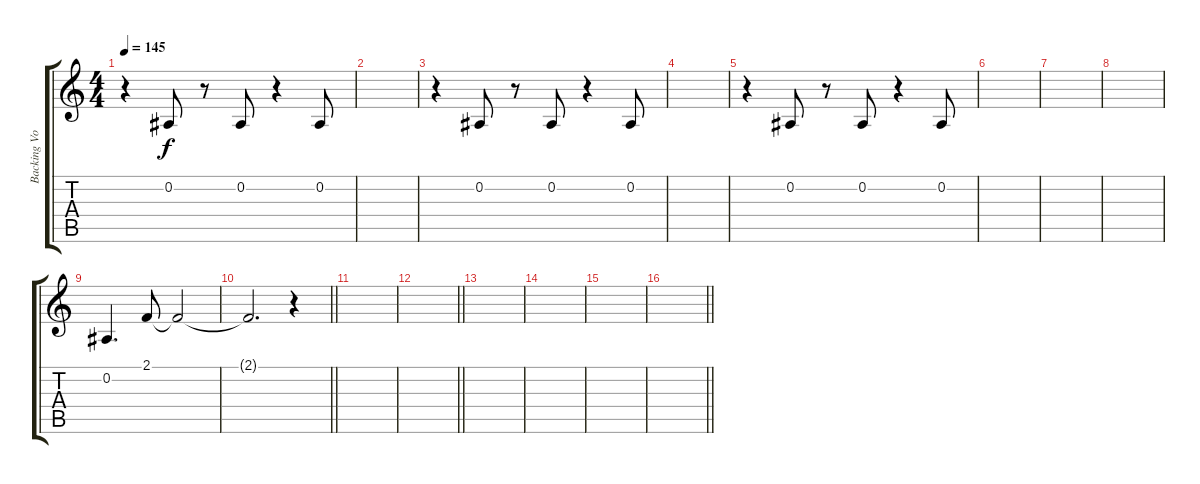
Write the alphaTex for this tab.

\track ("Backing Vocal" "Backing Vo") {instrument viola}
\staff {score tabs}
\tuning (Eb4 Bb3 Gb3 Db3 Ab2 Eb2) {hide}
\ts (4 4)
\tempo 145
\clef g2
\ks c
r.4{dy f} 0.2.8 r.8 0.2.8 r.4 0.2.8 |
|
r.4 0.2.8 r.8 0.2.8 r.4 0.2.8 |
|
r.4 0.2.8 r.8 0.2.8 r.4 0.2.8 |
|
|
|
0.2.4{d} 2.1.8 2.1{t}.2 |
\barLineRight lightlight
2.1{t}.2{d} r.4 |
|
\barLineRight lightlight
|
|
|
|
\barLineRight lightlight
